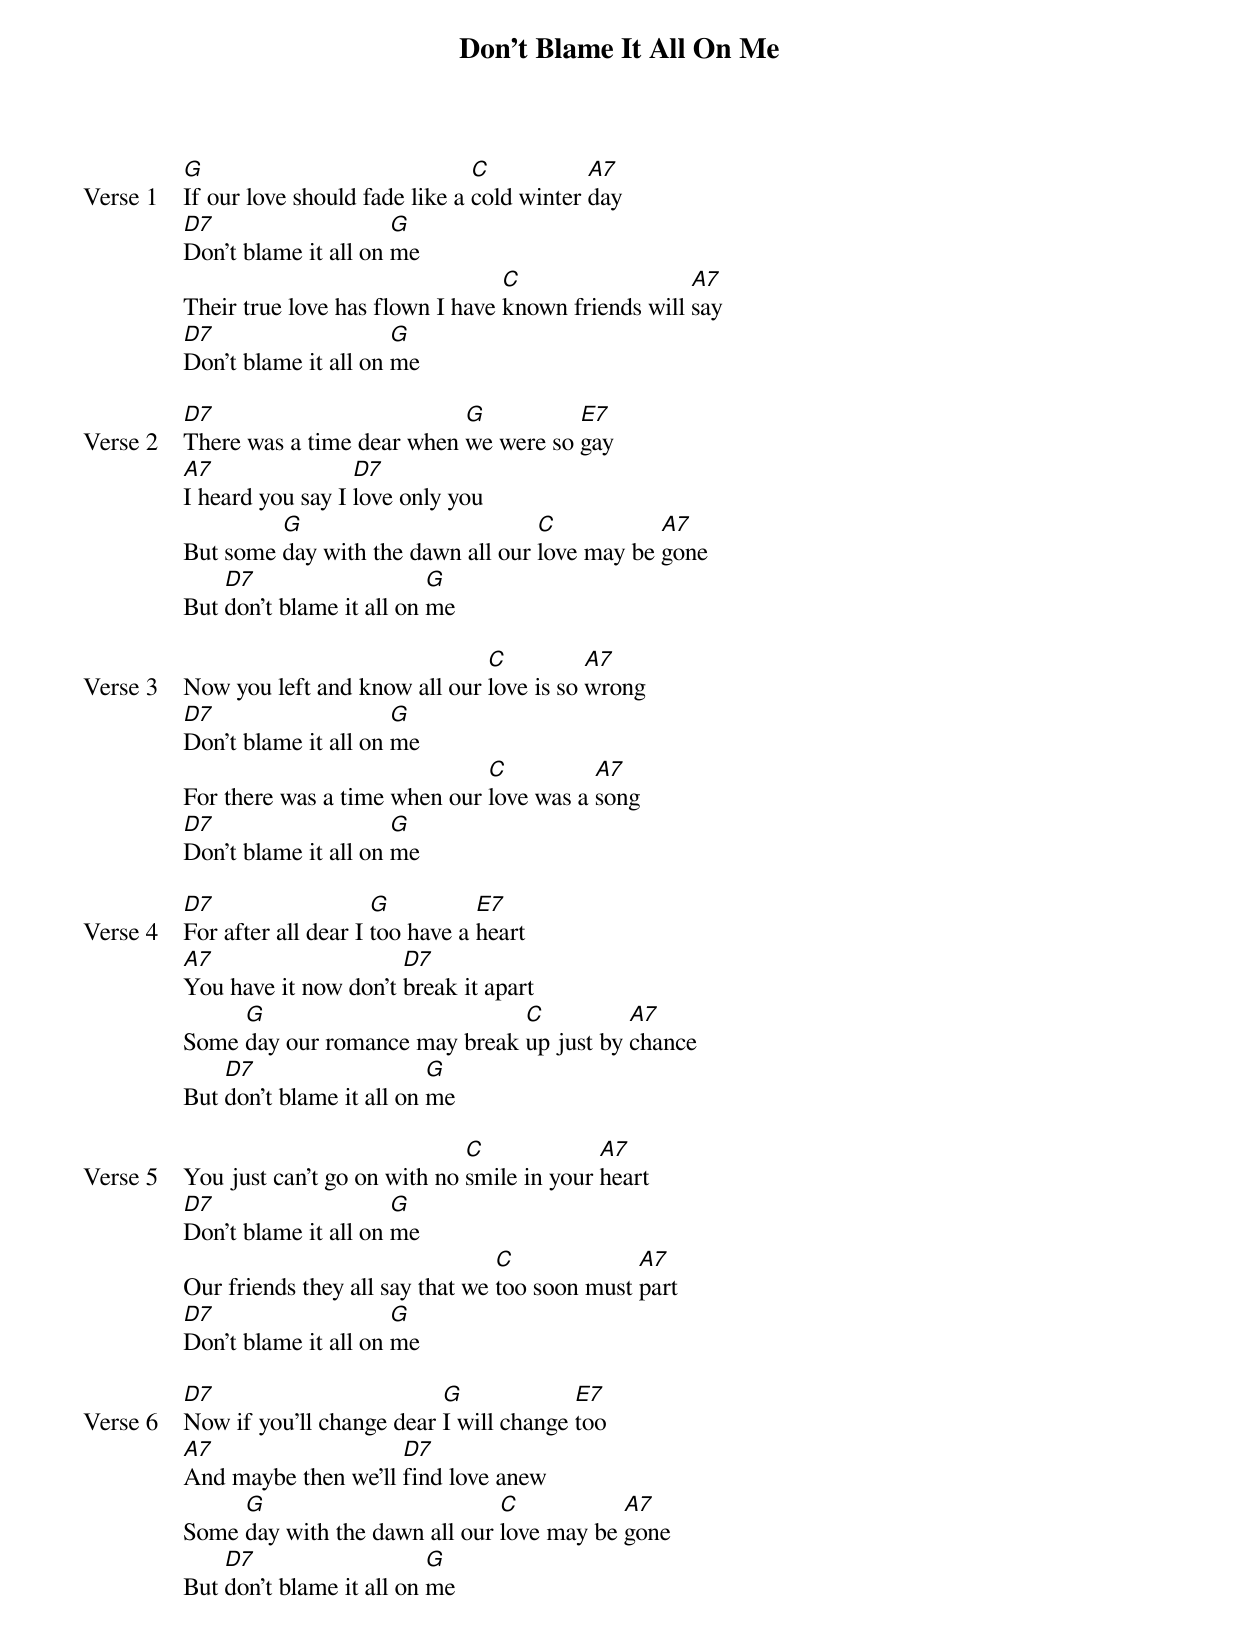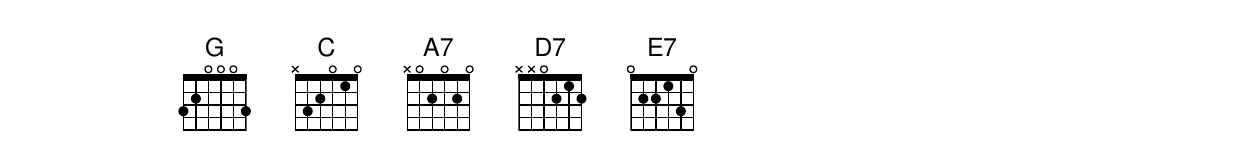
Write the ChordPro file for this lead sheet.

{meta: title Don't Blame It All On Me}
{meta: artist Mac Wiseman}
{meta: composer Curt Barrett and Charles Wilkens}

{start_of_verse: Verse 1}
[G]If our love should fade like a [C]cold winter [A7]day
[D7]Don't blame it all on [G]me
Their true love has flown I have [C]known friends will [A7]say
[D7]Don't blame it all on [G]me
{end_of_verse}

{start_of_verse: Verse 2}
[D7]There was a time dear when [G]we were so [E7]gay
[A7]I heard you say I [D7]love only you
But some [G]day with the dawn all our [C]love may be [A7]gone
But [D7]don't blame it all on [G]me
{end_of_verse}

{start_of_verse: Verse 3}
Now you left and know all our [C]love is so [A7]wrong
[D7]Don't blame it all on [G]me
For there was a time when our [C]love was a [A7]song
[D7]Don't blame it all on [G]me
{end_of_verse}

{start_of_verse: Verse 4}
[D7]For after all dear I [G]too have a [E7]heart
[A7]You have it now don't [D7]break it apart
Some [G]day our romance may break [C]up just by [A7]chance
But [D7]don't blame it all on [G]me
{end_of_verse}

{start_of_verse: Verse 5}
You just can't go on with no [C]smile in your [A7]heart
[D7]Don't blame it all on [G]me
Our friends they all say that we [C]too soon must [A7]part
[D7]Don't blame it all on [G]me
{end_of_verse}

{start_of_verse: Verse 6}
[D7]Now if you'll change dear [G]I will change [E7]too
[A7]And maybe then we'll [D7]find love anew
Some [G]day with the dawn all our [C]love may be [A7]gone
But [D7]don't blame it all on [G]me
{end_of_verse}
